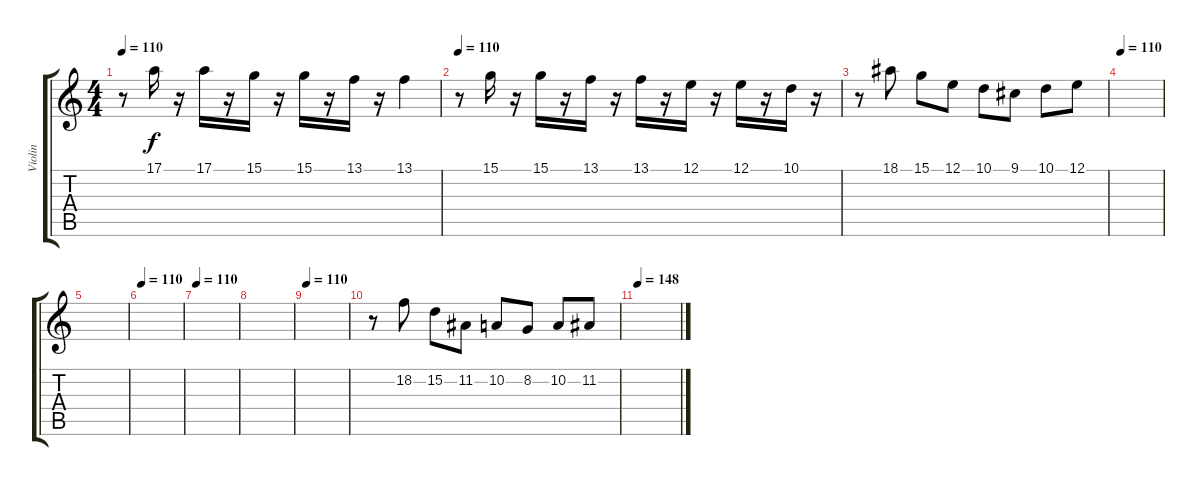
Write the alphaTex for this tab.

\track ("Violin" "Violin") {instrument violin}
\staff {score tabs}
\tuning (E4 B3 G3 D3 A2 E2) {hide}
\ts (4 4)
\tempo 110
\clef g2
\ks c
r.8{dy f} 17.1.16 r.16 17.1.16 r.16 15.1.16 r.16 15.1.16 r.16 13.1.16 r.16 13.1.4 |
\tempo 110
r.8 15.1.16 r.16 15.1.16 r.16 13.1.16 r.16 13.1.16 r.16 12.1.16 r.16 12.1.16 r.16 10.1.16 r.16 |
r.8 18.1.8 15.1.8 12.1.8 10.1.8 9.1.8 10.1.8 12.1.8 |
\tempo 110
|
|
\tempo 110
|
\tempo 110
|
|
\tempo 110
|
r.8 18.2.8 15.2.8 11.2.8 10.2.8 8.2.8 10.2.8 11.2.8 |
\tempo 148
